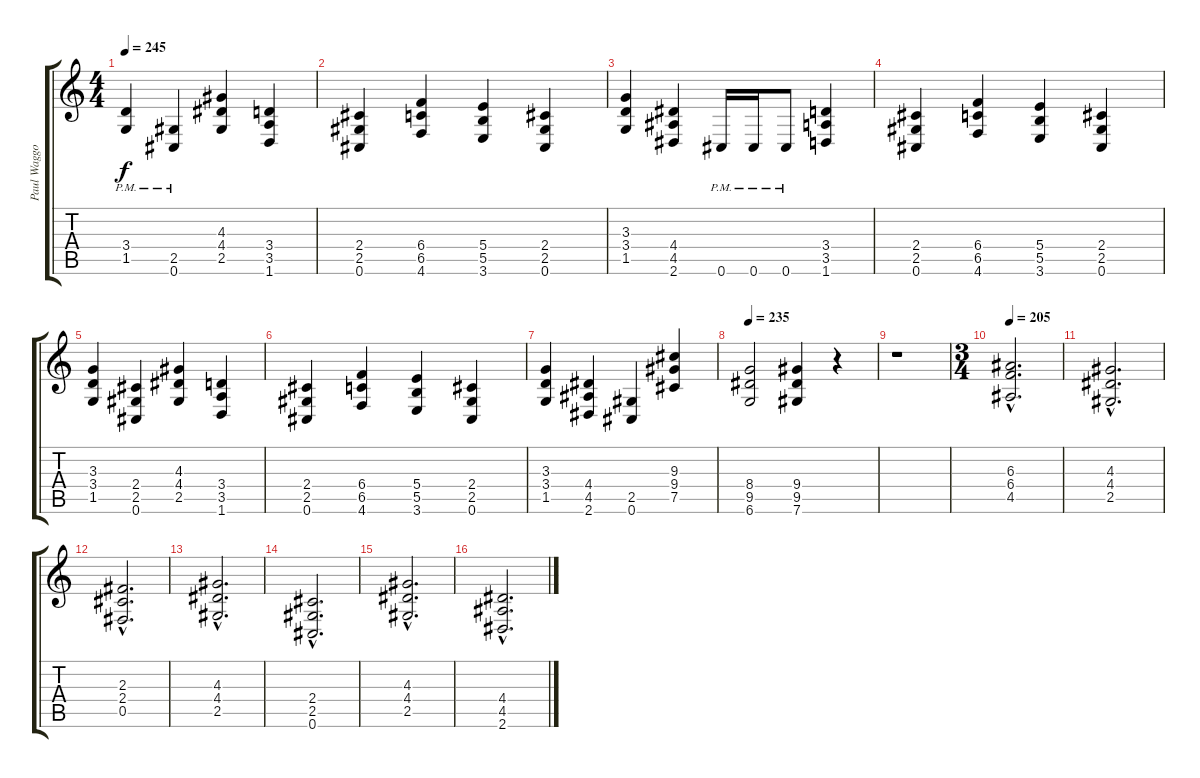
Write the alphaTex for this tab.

\track ("Paul Waggoner Rhythm Gtr." "Paul Waggo") {instrument distortionguitar}
\staff {score tabs}
\tuning (Db4 Ab3 E3 B2 Gb2 Db2) {hide}
\ts (4 4)
\tempo 245
\clef g2
\ks c
(3.4{pm} 1.5{pm}).4{dy f} (2.5{pm} 0.6{pm}).4 (4.3 4.4 2.5).4 (3.4 3.5 1.6).4 |
(2.4 2.5 0.6).4 (6.4 6.5 4.6).4 (5.4 5.5 3.6).4 (2.4 2.5 0.6).4 |
(3.3 3.4 1.5).4 (4.4 4.5 2.6).4 0.6{pm}.16 0.6{pm}.16 0.6{pm}.8 (3.4 3.5 1.6).4 |
(2.4 2.5 0.6).4 (6.4 6.5 4.6).4 (5.4 5.5 3.6).4 (2.4 2.5 0.6).4 |
(3.3 3.4 1.5).4 (2.4 2.5 0.6).4 (4.3 4.4 2.5).4 (3.4 3.5 1.6).4 |
(2.4 2.5 0.6).4 (6.4 6.5 4.6).4 (5.4 5.5 3.6).4 (2.4 2.5 0.6).4 |
(3.3 3.4 1.5).4 (4.4 4.5 2.6).4 (2.5 0.6).4 (9.3 9.4 7.5).4 |
\tempo 235
(8.4 9.5 6.6).2 (9.4 9.5 7.6).4 r.4 |
r.1 |
\ts (3 4)
\tempo 205
(6.3{hac} 6.4{hac} 4.5{hac}).2{d} |
(4.3{hac} 4.4{hac} 2.5{hac}).2{d} |
(2.3{hac} 2.4{hac} 0.5{hac}).2{d} |
(4.3{hac} 4.4{hac} 2.5{hac}).2{d} |
(2.4{hac} 2.5{hac} 0.6{hac}).2{d} |
(4.3{hac} 4.4{hac} 2.5{hac}).2{d} |
(4.4{hac} 4.5{hac} 2.6{hac}).2{d}
